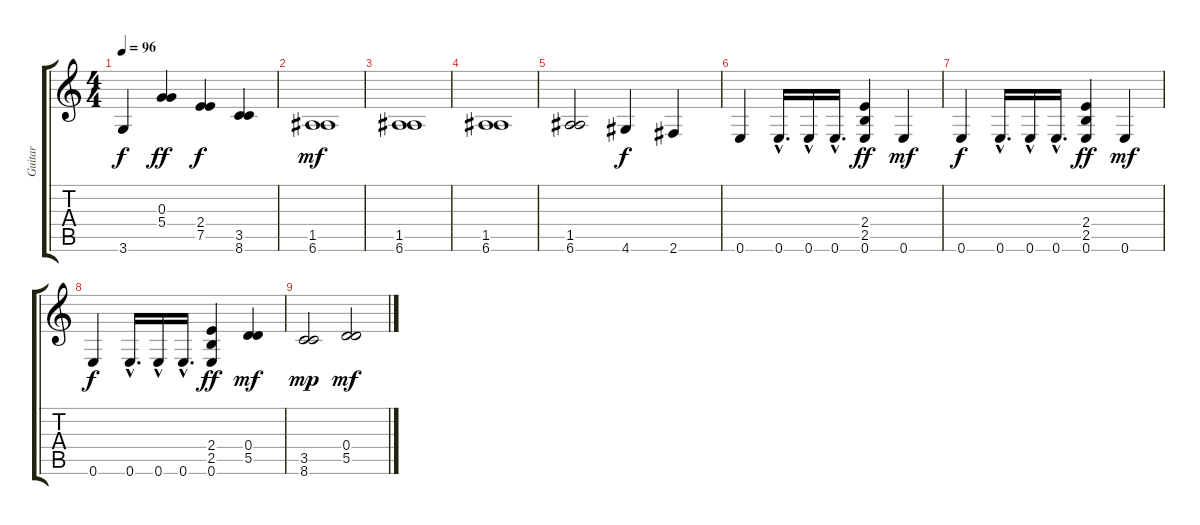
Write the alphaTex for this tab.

\track ("Guitar" "Guitar") {instrument overdrivenguitar}
\staff {score tabs}
\tuning (E4 B3 G3 D3 A2 E2) {hide}
\ts (4 4)
\tempo 96
\clef g2
\ks c
3.6.4{dy f} (0.3 5.4).4{dy ff} (2.4 7.5).4{dy f} (3.5 8.6).4 |
(1.5 6.6).1{dy mf} |
(1.5 6.6).1 |
(1.5 6.6).1 |
(1.5 6.6).2 4.6.4{dy f} 2.6.4 |
0.6.4 0.6{hac}.16{d} 0.6{hac}.16 0.6{hac}.16{d} (2.4 2.5 0.6).4{dy ff} 0.6.4{dy mf} |
0.6.4{dy f} 0.6{hac}.16{d} 0.6{hac}.16 0.6{hac}.16{d} (2.4 2.5 0.6).4{dy ff} 0.6.4{dy mf} |
0.6.4{dy f} 0.6{hac}.16{d} 0.6{hac}.16 0.6{hac}.16{d} (2.4 2.5 0.6).4{dy ff} (0.4 5.5).4{dy mf} |
(3.5 8.6).2{dy mp} (0.4 5.5).2{dy mf}
